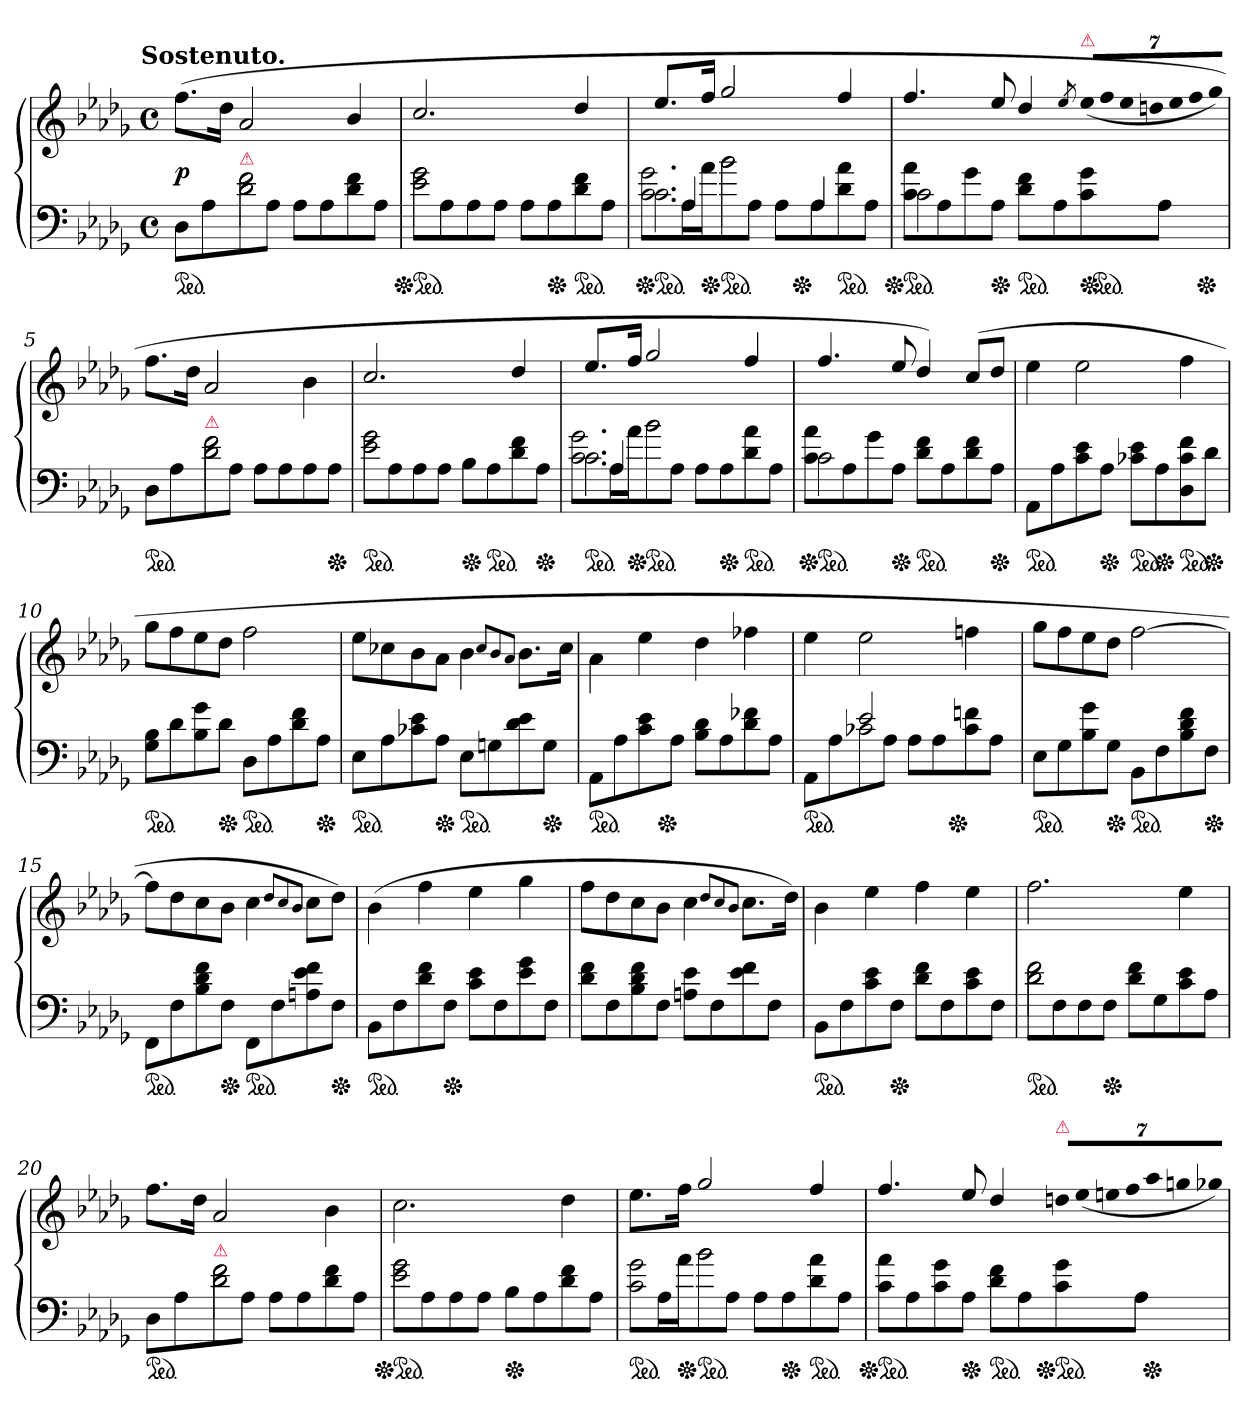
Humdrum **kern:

**kern	**kern	**dynam
*part1	*part1	*part1
*staff2	*staff1	*staff1/2
*clefF4	*clefG2	*
*k[b-e-a-d-g-]	*k[b-e-a-d-g-]	*
*D-:	*D-:	*
!!LO:TX:omd:t=Sostenuto.
*M4/4	*M4/4	*
*met(c)	*met(c)	*
*MM80	*MM80	*
=1	=1	=1
*^	*	*
*ped	*	*	*
4ryy	8D-L	(>8.ff\L	p
.	8A-	.	.
.	.	16dd-\Jk	.
!LO:TX:a:color=crimson:t=⚠	!	!	!
!	!LO:N:vis=2	!	!
2d-\ 2f\	8d- 8f	2a-/	.
.	8A-J	.	.
.	8A-L	.	.
.	8A-	.	.
4ryy	8d- 8f	4b-/	.
.	8A-J	.	.
=2	=2	=2	=2
!	!LO:N:vis=2	!	!
*Xped	*	*	*
*ped	*	*	*
2e-\ 2g-\	8e-\ 8g-\	2.cc/	.
.	8A-	.	.
.	8A-	.	.
.	8A-J	.	.
2ryy	8A-L	.	.
*Xped	*	*	*
.	8A-	.	.
*ped	*	*	*
.	8d-\ 8f\	4dd-/	.
.	8A-J	.	.
=3	=3	=3	=3
*^	*^	*	*
!	!	!	!LO:N:vis=2.	!	!
*	*	*	*	*^	*
*Xped	*	*	*	*	*	*
*ped	*	*	*	*	*	*
8ryy	4ryy	2.c\	8c\ 8g-\	8.ee-/L	2ryy	.
4A-	.	.	16A-\	.	.	.
*Xped	*	*	*	*	*	*
.	.	.	16a-\	16ff/Jk	.	.
!	!	!	!LO:N:vis=2	!	!	!
*ped	*	*	*	*	*	*
.	2b-\	.	8b-\	2gg-/	.	.
4ryy	.	.	8A-\J	.	.	.
.	.	.	8A-\L	.	16ryy	.
*Xped	*	*	*	*	*	*
.	.	.	.	.	4..ryy	.
4A-	.	.	8A-\	.	.	.
*ped	*	*	*	*	*	*
.	4ryy	4ryy	8d-\ 8a-\	4ff/	.	.
8ryy	.	.	8A-\J	.	.	.
=4	=4	=4	=4	=4	=4	=4
!LO:N:vis=2	!	!	!	!	!	!
*	*v	*v	*v	*	*	*
*Xped	*	*	*	*
*ped	*	*	*	*
8c\ 8a-\	2c\	4.ff/	7%4ryy	.
8A-\	.	.	.	.
8g-\	.	.	.	.
*Xped	*	*	*	*
8A-\J	.	8ee-/	.	.
*ped	*	*	*	*
8d-\ 8f\L	2rcyy	4dd-/	.	.
.	.	.	7%2ryy	.
8A-\	.	.	.	.
.	.	8qee-/	.	.
!	!	!LO:TX:a:color=crimson:t=⚠	!	!
!	!	!LO:N:vis=8	!	!
*Xped	*	*	*	*
8c\ 8g-\	.	(<28ee-/L	.	.
!	!	!LO:N:vis=8	!	!
*ped	*	*	*	*
.	.	28ff/	.	.
!	!	!LO:N:vis=8	!	!
.	.	28ee-/	.	.
!	!	!LO:N:vis=8	!	!
.	.	28ddn/	14ryy	.
8A-\J	.	.	.	.
!	!	!LO:N:vis=8	!	!
.	.	28ee-/	.	.
!	!	!LO:N:vis=8	!	!
.	.	28ff/	56ryy	.
*Xped	*	*	*	*
.	.	.	28.ryy	.
!	!	!LO:N:vis=8	!	!
.	.	28gg-/J)	.	.
*	*	*v	*v	*
=5	=5	=5	=5
*ped	*	*	*
4reyy	8D-L	8.ff\L	.
.	8A-	.	.
.	.	16dd-\Jk	.
!LO:TX:a:color=crimson:t=⚠	!	!	!
!	!LO:N:vis=2	!	!
2d-\ 2f\	8d- 8f	2a-	.
.	8A-J	.	.
.	8A-L	.	.
.	8A-	.	.
4ryy	8A-	4b-\	.
*Xped	*	*	*
.	8A-J	.	.
=6	=6	=6	=6
!	!LO:N:vis=2	!	!
*ped	*	*	*
2e-\ 2g-\	8e-\ 8g-\	2.cc/	.
.	8A-	.	.
.	8A-	.	.
.	8A-J	.	.
*Xped	*	*	*
2ryy	8B-L	.	.
*ped	*	*	*
.	8A-	.	.
.	8d-\ 8f\	4dd-/	.
*Xped	*	*	*
.	8A-J	.	.
=7	=7	=7	=7
*^	*^	*	*
!	!	!	!LO:N:vis=2.	!	!
*ped	*	*	*	*	*
8ryy	4ryy	2.c\	8c\ 8g-\	8.ee-/L	.
4A-	.	.	16A-\	.	.
*Xped	*	*	*	*	*
.	.	.	16a-\	16ff/Jk	.
!	!	!	!LO:N:vis=2	!	!
*ped	*	*	*	*	*
.	2b-\	.	8b-\	2gg-/	.
4ryy	.	.	8A-\J	.	.
.	.	.	8A-\L	.	.
*Xped	*	*	*	*	*
4ryy	.	.	8A-\	.	.
*ped	*	*	*	*	*
.	4ryy	4ryy	8d-\ 8a-\	4ff/	.
8ryy	.	.	8A-\J	.	.
=8	=8	=8	=8	=8	=8
!	!LO:N:vis=2	!	!	!	!
*	*v	*v	*v	*	*
*Xped	*	*	*
*ped	*	*	*
2c\	8c\ 8a-\	4.ff/	.
.	8A-	.	.
.	8g-\	.	.
*Xped	*	*	*
.	8A-J	8ee-/	.
*ped	*	*	*
2rbyy	8d- 8fL	4dd-/)	.
.	8A-	.	.
.	8d- 8f	(>8cc/L	.
*Xped	*	*	*
.	8A-J	8dd-/J	.
*v	*v	*	*
=9	=9	=9
*ped	*	*
8AA-L	4ee-	.
8A-	.	.
8c 8e-	2ee-	.
*Xped	*	*
8A-J	.	.
*ped	*	*
8c-X 8e-L	.	.
*Xped	*	*
8A-	.	.
*ped	*	*
8D- 8c- 8f	4ff	.
*Xped	*	*
8d-J	.	.
=10	=10	=10
*ped	*	*
8G- 8B-L	8gg-L	.
8d-	8ff	.
8B- 8g-	8ee-	.
*Xped	*	*
8d-J	8dd-J	.
*ped	*	*
8D-L	2ff	.
8A-	.	.
8d- 8f	.	.
*Xped	*	*
8A-J	.	.
=11	=11	=11
*ped	*	*
8E-L	8ee-L	.
8A-	8cc-X	.
8c-X 8e-	8b-	.
*Xped	*	*
8A-J	8a-J	.
*ped	*	*
8E-L	4b-	.
8Gn	.	.
.	8qqcc-/L	.
.	8qqb-/	.
.	8qqa-/J	.
8d- 8e-	8.b-L	.
*Xped	*	*
8GJ	.	.
.	16cc-Jk	.
=12	=12	=12
*ped	*	*
*	*^	*
8AA-L	4a-\	3ryy	.
8A-	.	.	.
8c 8e-	4ee-	.	.
*Xped	*	*	*
.	.	3%2ryy	.
8A-J	.	.	.
8B- 8d-L	4dd-	.	.
8A-	.	.	.
8d- 8f-X	4ff-X	.	.
8A-J	.	.	.
=13	=13	=13	=13
*^	*	*	*
*ped	*	*	*	*
4rgyy	8AA-L	4ee-	2ryy	.
.	8A-	.	.	.
!	!LO:N:vis=2	!	!	!
2e-	8c-X	2ee-\	.	.
.	8A-J	.	.	.
.	8A-L	.	8.ryy	.
.	8A-	.	.	.
*Xped	*	*	*	*
.	.	.	4ryy	.
4rbyy	8c- 8fn	4ffn	.	.
.	8A-J	.	.	.
.	.	.	16ryy	.
*v	*v	*	*	*
*	*v	*v	*
=14	=14	=14
*ped	*	*
8E-L	8gg-L	.
8G-	8ff	.
8B- 8g-	8ee-	.
*Xped	*	*
8G-J	8dd-J	.
*ped	*	*
8BB-L	[2ff	.
8F	.	.
8B- 8d- 8f	.	.
*Xped	*	*
8FJ	.	.
=15	=15	=15
*ped	*	*
8FFL	8ffL]	.
8F	8dd-	.
8B- 8d- 8f	8cc	.
*Xped	*	*
8FJ	8b-J	.
*ped	*	*
8FFL	4cc	.
8F	.	.
.	8qqdd-/L	.
.	8qqcc/	.
.	8qqb-/J	.
8An 8e- 8f	8ccL	.
*Xped	*	*
8FJ	8dd-J)	.
=16	=16	=16
*ped	*	*
8BB-L	(>4b-	.
8F	.	.
8d- 8f	4ff	.
*Xped	*	*
8FJ	.	.
8c 8e-L	4ee-	.
8F	.	.
8e- 8g-	4gg-	.
8FJ	.	.
=17	=17	=17
8d- 8fL	8ffL	.
8F	8dd-	.
8B- 8d- 8f	8cc	.
8FJ	8b-J	.
8An 8e-L	4cc	.
8F	.	.
.	8qqdd-/L	.
.	8qqcc/	.
.	8qqb-/J	.
8e- 8f	8.ccL	.
8FJ	.	.
.	16dd-Jk)	.
=18	=18	=18
*ped	*	*
8BB-L	4b-	.
8F	.	.
8c 8e-	4ee-	.
*Xped	*	*
8FJ	.	.
8d- 8fL	4ff	.
8F	.	.
8c 8e-	4ee-	.
8FJ	.	.
=19	=19	=19
*^	*	*
!LO:TX:a:color=crimson:t=⚠	!	!	!
!	!LO:N:vis=2	!	!
*ped	*	*	*
2d-\ 2f\	8d- 8f	2.ff\	.
.	8F	.	.
.	8F	.	.
*Xped	*	*	*
.	8FJ	.	.
2ryy	8d- 8fL	.	.
.	8G-	.	.
.	8c 8e-	4ee-	.
.	8A-J	.	.
=20	=20	=20	=20
*ped	*	*	*
4reyy	8D-L	8.ff\L	.
.	8A-	.	.
.	.	16dd-\Jk	.
!LO:TX:a:color=crimson:t=⚠	!	!	!
!	!LO:N:vis=2	!	!
2d-\ 2f\	8d- 8f	2a-/	.
.	8A-J	.	.
.	8A-L	.	.
.	8A-	.	.
4rbyy	8d- 8f	4b-	.
.	8A-J	.	.
=21	=21	=21	=21
!LO:TX:a:color=crimson:t=⚠	!	!	!
!	!LO:N:vis=2	!	!
*Xped	*	*	*
*ped	*	*	*
2e-\ 2g-\	8e- 8g-	2.cc	.
.	8A-	.	.
.	8A-	.	.
.	8A-J	.	.
*Xped	*	*	*
2rgyy	8B-L	.	.
.	8A-	.	.
.	8d- 8f	4dd-	.
.	8A-J	.	.
=22	=22	=22	=22
!	!LO:N:vis=2	!	!
*ped	*	*	*
4ryy	8c\ 8g-\	8.ee-\L	.
.	16A-\	.	.
*Xped	*	*	*
.	16a-\	16ff\Jk	.
!	!LO:N:vis=2	!	!
*ped	*	*	*
2b-\	8b-\	2gg-/	.
.	8A-\J	.	.
.	8A-\L	.	.
*Xped	*	*	*
.	8A-\	.	.
*ped	*	*	*
4ryy	8d-\ 8a-\	4ff/	.
.	8A-\J	.	.
*v	*v	*	*
=23	=23	=23
*	*^	*
*Xped	*	*	*
*ped	*	*	*
8c\ 8a-\L	4.ff/	2ryy	.
8A-	.	.	.
8c\ 8g-\	.	.	.
*Xped	*	*	*
8A-J	8ee-/	.	.
*ped	*	*	*
8d-\ 8f\L	4dd-/	8.ryy	.
8A-	.	.	.
*Xped	*	*	*
.	.	4ryy	.
!	!LO:TX:a:color=crimson:t=⚠	!	!
!	!LO:N:vis=8	!	!
*ped	*	*	*
8c\ 8g-\	28ddn/L	.	.
!	!LO:N:vis=8	!	!
.	(<28ee-/	.	.
!	!LO:N:vis=8	!	!
.	28een/	.	.
!	!LO:N:vis=8	!	!
.	28ff/	.	.
8A-J	.	.	.
!	!LO:N:vis=8	!	!
*Xped	*	*	*
.	28aa-/	.	.
!	!LO:N:vis=8	!	!
.	28ggn/	.	.
.	.	16ryy	.
!	!LO:N:vis=8	!	!
.	28gg-X/J)	.	.
*	*v	*v	*
=	=	=
*-	*-	*-
